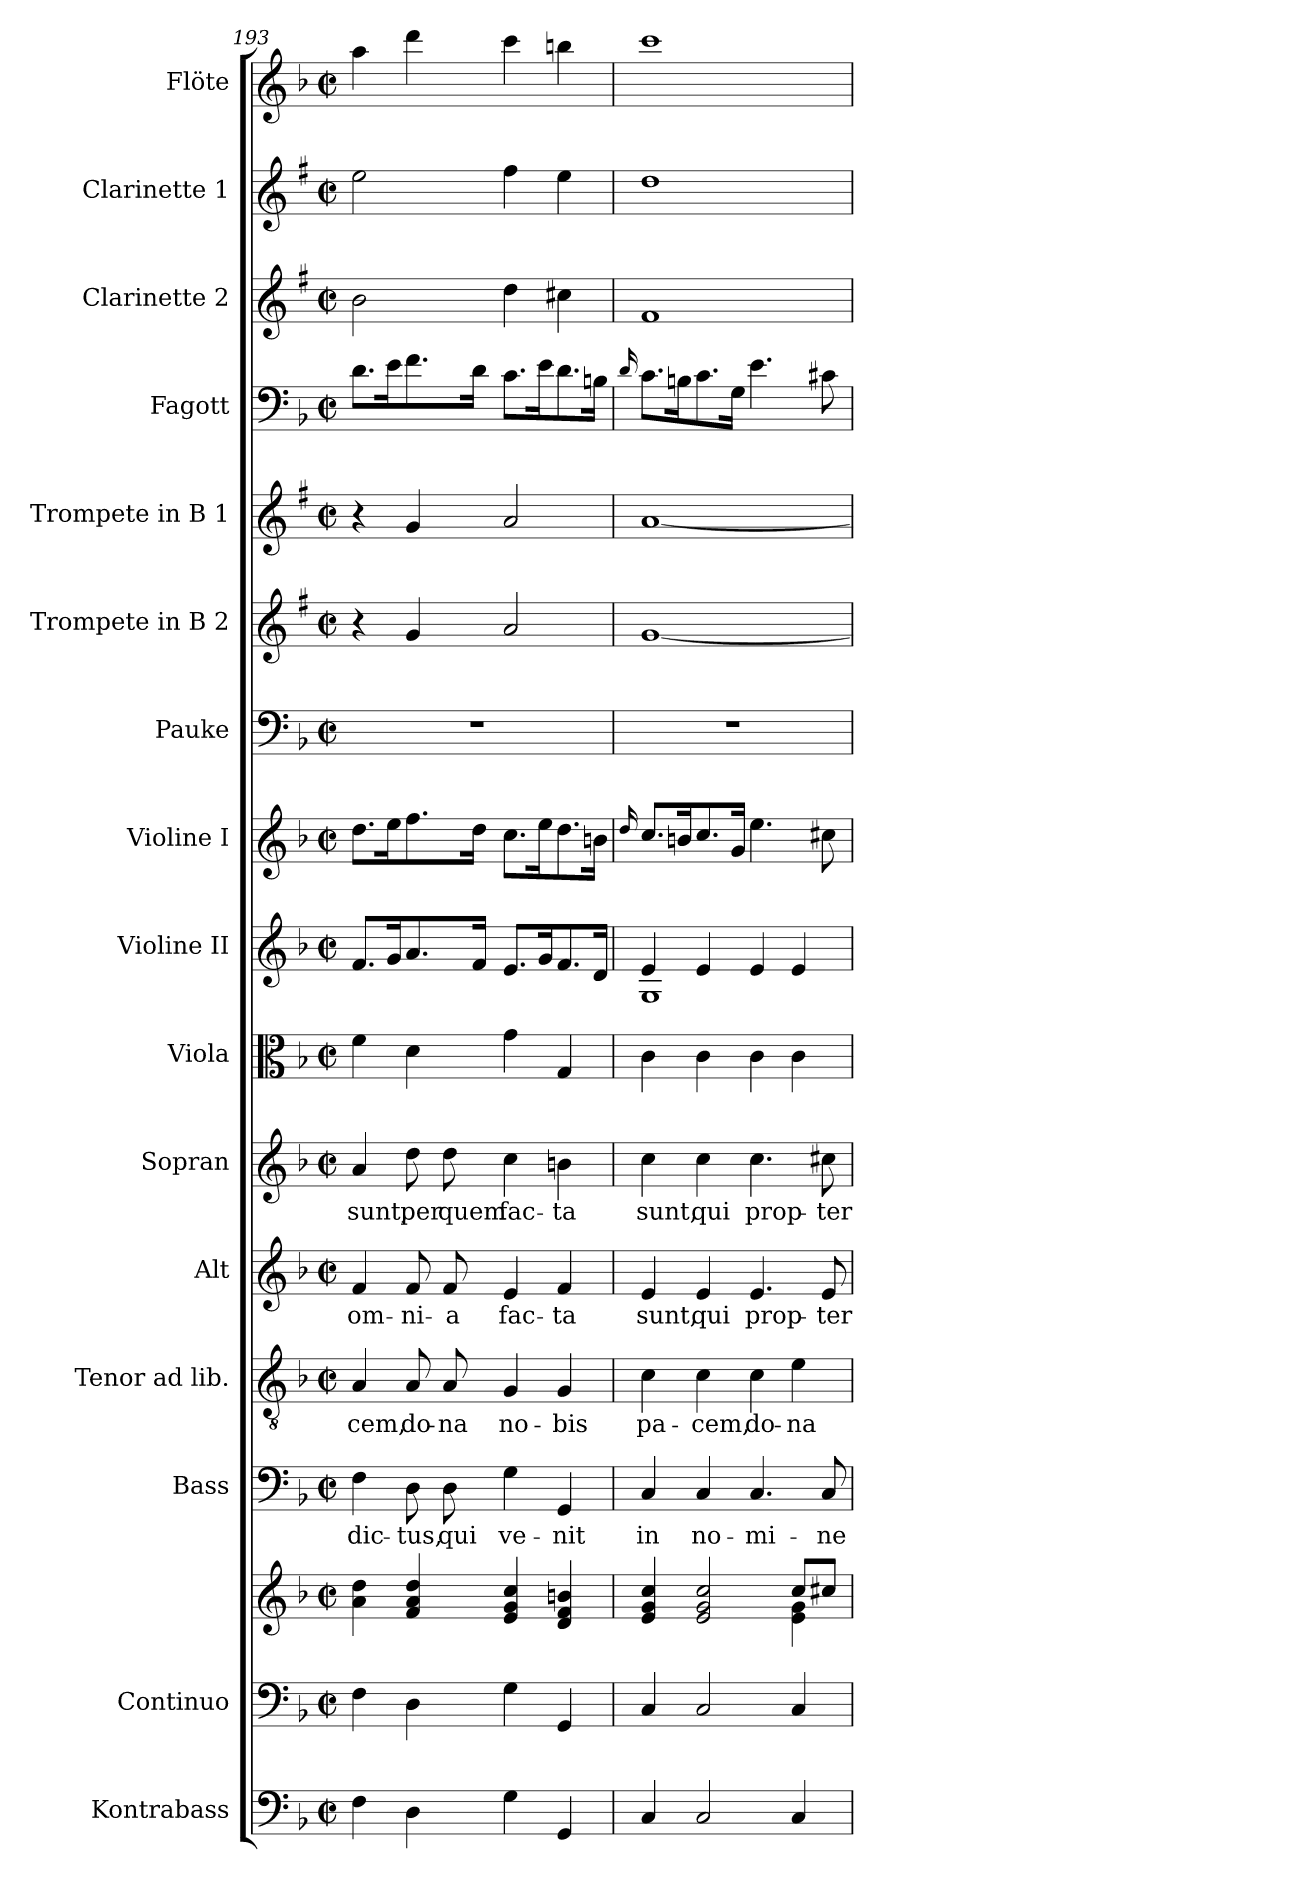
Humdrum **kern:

**kern	**kern	**kern	**kern	**text	**kern	**text	**kern	**text	**kern	**text	**kern	**kern	**kern	**kern	**kern	**kern	**kern	**kern	**kern	**kern
*part16	*part15	*part15	*part14	*part14	*part13	*part13	*part12	*part12	*part11	*part11	*part10	*part9	*part8	*part7	*part6	*part5	*part4	*part3	*part2	*part1
*staff17	*staff16	*staff15	*staff14	*staff14	*staff13	*staff13	*staff12	*staff12	*staff11	*staff11	*staff10	*staff9	*staff8	*staff7	*staff6	*staff5	*staff4	*staff3	*staff2	*staff1
*I"Kontrabass	*I"Continuo	*	*I"Bass	*	*I"Tenor ad lib.	*	*I"Alt	*	*I"Sopran	*	*I"Viola	*I"Violine II	*I"Violine I	*I"Pauke	*I"Trompete in B 2	*I"Trompete in B 1	*I"Fagott	*I"Clarinette 2	*I"Clarinette 1	*I"Flöte
*I'Kb.	*I'cont.	*	*I'B	*	*I'T	*	*I'A	*	*I'S	*	*I'Vla.	*I'Vl. II	*I'Vl. I	*I'Pk.	*	*	*I'Fg.	*I'Cl. 2	*I'Cl. 1	*I'Fl.
*clefF4	*clefF4	*clefG2	*clefF4	*	*clefGv2	*	*clefG2	*	*clefG2	*	*clefC3	*clefG2	*clefG2	*clefF4	*clefG2	*clefG2	*clefF4	*clefG2	*clefG2	*clefG2
*ITrd7c12	*	*	*	*	*	*	*	*	*	*	*	*	*	*	*ITrd1c2	*ITrd1c2	*	*ITrd1c2	*ITrd1c2	*
*k[b-]	*k[b-]	*k[b-]	*k[b-]	*	*k[b-]	*	*k[b-]	*	*k[b-]	*	*k[b-]	*k[b-]	*k[b-]	*k[b-]	*k[b-]	*k[b-]	*k[b-]	*k[b-]	*k[b-]	*k[b-]
*F:	*F:	*F:	*F:	*	*F:	*	*F:	*	*F:	*	*F:	*F:	*F:	*F:	*F:	*F:	*F:	*F:	*F:	*F:
*M2/2	*M2/2	*M2/2	*M2/2	*	*M2/2	*	*M2/2	*	*M2/2	*	*M2/2	*M2/2	*M2/2	*M2/2	*M2/2	*M2/2	*M2/2	*M2/2	*M2/2	*M2/2
*met(c|)	*met(c|)	*met(c|)	*met(c|)	*	*met(c|)	*	*met(c|)	*	*met(c|)	*	*met(c|)	*met(c|)	*met(c|)	*met(c|)	*met(c|)	*met(c|)	*met(c|)	*met(c|)	*met(c|)	*met(c|)
=193	=193	=193	=193	=193	=193	=193	=193	=193	=193	=193	=193	=193	=193	=193	=193	=193	=193	=193	=193	=193
!	!	!	!	!LO:LY:b	!	!LO:LY:b	!	!LO:LY:b	!	!LO:LY:b	!	!	!	!	!	!	!	!	!	!
4FF\	4F\	4a\ 4dd\	4F\	-dic-	4A/	-cem,	4f/	om-	4a/	sunt,	4f\	8.f/L	8.dd\L	1r	4r	4r	8.d\L	2a\	2dd\	4aa\
.	.	.	.	.	.	.	.	.	.	.	.	16g/k	16ee\k	.	.	.	16e\k	.	.	.
!	!	!	!	!LO:LY:b	!	!LO:LY:b	!	!LO:LY:b	!	!LO:LY:b	!	!	!	!	!	!	!	!	!	!
4DD\	4D\	4f/ 4a/ 4dd/	8D\	-tus,	8A/	do-	8f/	-ni-	8dd\	per	4d\	8.a/	8.ff\	.	4f/	4f/	8.f\	.	.	4ddd\
!	!	!	!	!LO:LY:b	!	!LO:LY:b	!	!LO:LY:b	!	!LO:LY:b	!	!	!	!	!	!	!	!	!	!
.	.	.	8D\	qui	8A/	-na	8f/	-a	8dd\	quem	.	.	.	.	.	.	.	.	.	.
.	.	.	.	.	.	.	.	.	.	.	.	16f/Jk	16dd\Jk	.	.	.	16d\Jk	.	.	.
!	!	!	!	!LO:LY:b	!	!LO:LY:b	!	!LO:LY:b	!	!LO:LY:b	!	!	!	!	!	!	!	!	!	!
4GG\	4G\	4e/ 4g/ 4cc/	4G\	ve-	4G/	no-	4e/	fac-	4cc\	fac-	4g\	8.e/L	8.cc\L	.	2g/	2g/	8.c\L	4cc\	4ee\	4ccc\
.	.	.	.	.	.	.	.	.	.	.	.	16g/k	16ee\k	.	.	.	16e\k	.	.	.
!	!	!	!	!LO:LY:b	!	!LO:LY:b	!	!LO:LY:b	!	!LO:LY:b	!	!	!	!	!	!	!	!	!	!
4GGG/	4GG/	4d/ 4f/ 4bn/	4GG/	-nit	4G/	-bis	4f/	-ta	4bn\	-ta	4G/	8.f/	8.dd\	.	.	.	8.d\	4bn\	4dd\	4bbn\
.	.	.	.	.	.	.	.	.	.	.	.	16d/Jk	16bn\Jk	.	.	.	16Bn\Jk	.	.	.
=194	=194	=194	=194	=194	=194	=194	=194	=194	=194	=194	=194	=194	=194	=194	=194	=194	=194	=194	=194	=194
.	.	.	.	.	.	.	.	.	.	.	.	.	16qqdd/	.	.	.	16qqd/	.	.	.
*	*	*^	*	*	*	*	*	*	*	*	*	*	*	*	*	*	*	*	*	*
!	!	!	!	!	!LO:LY:b	!	!LO:LY:b	!	!LO:LY:b	!	!LO:LY:b	!	!	!	!	!	!	!	!	!	!
*	*	*	*	*	*	*	*	*	*	*	*	*	*^	*	*	*	*	*	*	*	*
4CC/	4C/	4e/ 4g/ 4cc/	2.ryy	4C/	in	4c\	pa-	4e/	sunt,	4cc\	sunt,	4c\	4e/	1G	8.cc/L	1r	[1f	[1g	8.c\L	1e	1cc	1ccc
.	.	.	.	.	.	.	.	.	.	.	.	.	.	.	16bn/k	.	.	.	16Bn\k	.	.	.
!	!	!	!	!	!LO:LY:b	!	!LO:LY:b	!	!LO:LY:b	!	!LO:LY:b	!	!	!	!	!	!	!	!	!	!	!
2CC/	2C/	2e/ 2g/ 2cc/	.	4C/	no-	4c\	-cem,	4e/	qui	4cc\	qui	4c\	4e/	.	8.cc/	.	.	.	8.c\	.	.	.
.	.	.	.	.	.	.	.	.	.	.	.	.	.	.	16g/Jk	.	.	.	16G\Jk	.	.	.
!	!	!	!	!	!LO:LY:b	!	!LO:LY:b	!	!LO:LY:b	!	!LO:LY:b	!	!	!	!	!	!	!	!	!	!	!
.	.	.	.	4.C/	-mi-	4c\	do-	4.e/	prop-	4.cc\	prop-	4c\	4e/	.	4.ee\	.	.	.	4.e\	.	.	.
!	!	!	!	!	!	!	!LO:LY:b	!	!	!	!	!	!	!	!	!	!	!	!	!	!	!
4CC/	4C/	8cc/L	4e\ 4g\	.	.	4e\	-na	.	.	.	.	4c\	4e/	.	.	.	.	.	.	.	.	.
!	!	!	!	!	!LO:LY:b	!	!	!	!LO:LY:b	!	!LO:LY:b	!	!	!	!	!	!	!	!	!	!	!
.	.	8cc#X/J	.	8C/	-ne	.	.	8e/	-ter	8cc#X\	-ter	.	.	.	8cc#X\	.	.	.	8c#X\	.	.	.
*	*	*v	*v	*	*	*	*	*	*	*	*	*	*v	*v	*	*	*	*	*	*	*	*
=	=	=	=	=	=	=	=	=	=	=	=	=	=	=	=	=	=	=	=	=
*-	*-	*-	*-	*-	*-	*-	*-	*-	*-	*-	*-	*-	*-	*-	*-	*-	*-	*-	*-	*-
